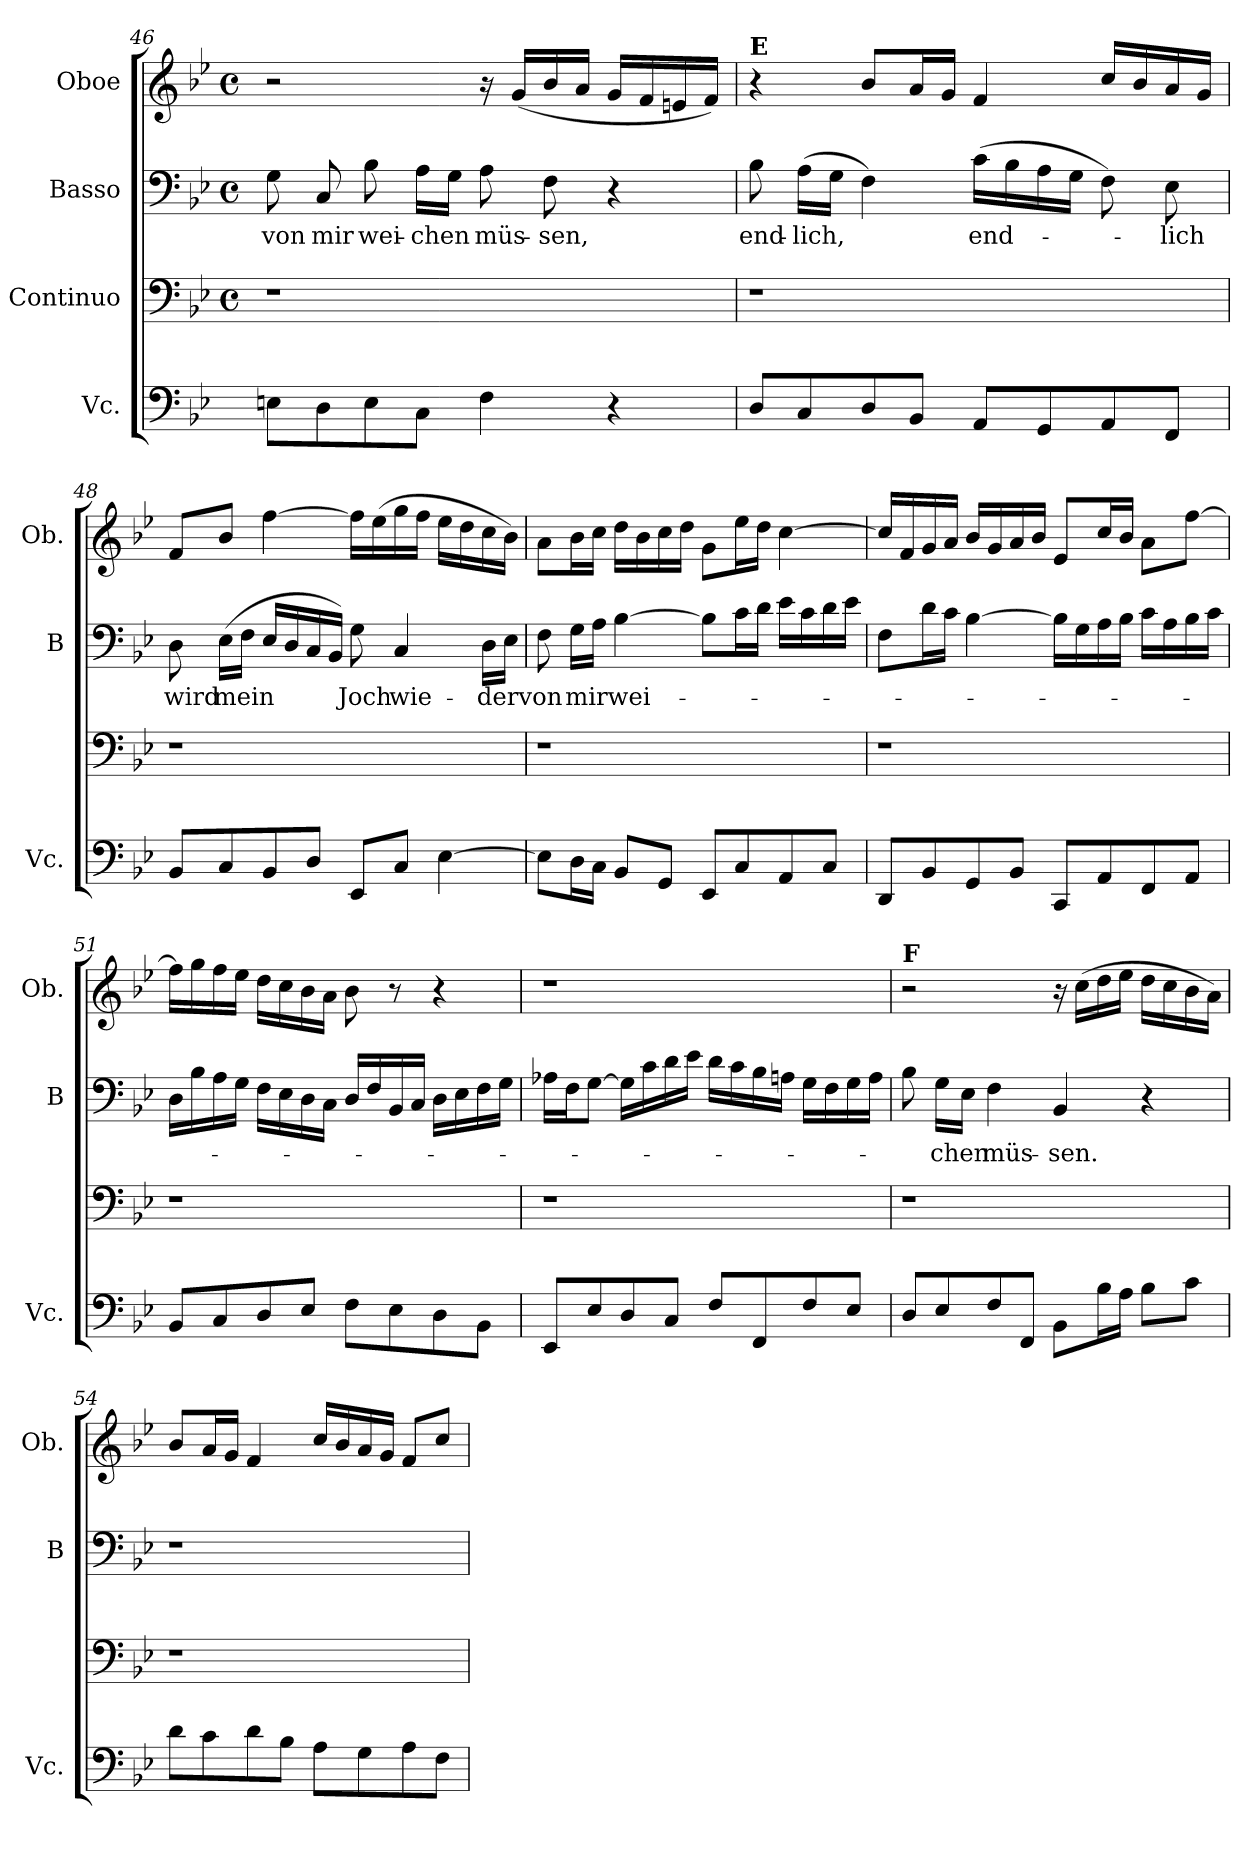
**kern	**kern	**kern	**text	**kern
*part4	*part3	*part2	*part2	*part1
*staff4	*staff3	*staff2	*staff2	*staff1
*I"Vc.	*I"Continuo	*I"Basso	*	*I"Oboe
*I'Vc.	*	*I'B	*	*I'Ob.
*clefF4	*clefF4	*clefF4	*	*clefG2
*k[b-e-]	*k[b-e-]	*k[b-e-]	*	*k[b-e-]
*B-:	*B-:	*B-:	*	*B-:
*	*M4/4	*M4/4	*	*M4/4
*	*met(c)	*met(c)	*	*met(c)
=46	=46	=46	=46	=46
!	!	!	!LO:LY:b	!
8En\L	1r	8G\	von	2r
!	!	!	!LO:LY:b	!
8D\	.	8C/	mir	.
!	!	!	!LO:LY:b	!
8E\	.	8B-\	wei-	.
!	!	!	!LO:LY:b	!
8C\J	.	16A\LL	-chen	.
.	.	16G\JJ	.	.
!	!	!	!LO:LY:b	!
4F\	.	8A\	müs-	16ra
.	.	.	.	(<16g/LL
!	!	!	!LO:LY:b	!
.	.	8F\	-sen,	16b-/
.	.	.	.	16a/JJ
4r	.	4r	.	16g/LL
.	.	.	.	16f/
.	.	.	.	16en/
.	.	.	.	16f/JJ)
!!LO:LB:g=z
=47	=47	=47	=47	=47
!	!	!	!	!LO:TX:a:B:t=E
!	!	!	!LO:LY:b	!
8D/L	1r	8B-\	end-	4r
!	!	!	!LO:LY:b	!
8C/	.	(>16A\LL	-lich,	.
.	.	16G\JJ	.	.
8D/	.	4F\)	.	8b-/L
8BB-/J	.	.	.	16a/L
.	.	.	.	16g/JJ
!	!	!	!LO:LY:b	!
8AA/L	.	(>16c\LL	end-	4f/
.	.	16B-\	.	.
8GG/	.	16A\	.	.
.	.	16G\JJ	.	.
8AA/	.	8F\)	.	16cc/LL
.	.	.	.	16b-/
!	!	!	!LO:LY:b	!
8FF/J	.	8E-\	-lich	16a/
.	.	.	.	16g/JJ
=48	=48	=48	=48	=48
!	!	!	!LO:LY:b	!
8BB-/L	1r	8D\	wird	8f/L
!	!	!	!LO:LY:b	!
8C/	.	(>16E-\LL	mein	8b-/J
.	.	16F\JJ	.	.
8BB-/	.	16E-/LL	.	[>4ff\
.	.	16D/	.	.
8D/J	.	16C/	.	.
.	.	16BB-/JJ)	.	.
!	!	!	!LO:LY:b	!
8EE-/L	.	8G\	Joch	16ff\LL]
.	.	.	.	(>16ee-\
!	!	!	!LO:LY:b	!
8C/J	.	4C/	wie-	16gg\
.	.	.	.	16ff\JJ
[>4E-\	.	.	.	16ee-\LL
.	.	.	.	16dd\
!	!	!	!LO:LY:b	!
.	.	16D\LL	-dervon	16cc\
.	.	16E-\JJ	.	16b-\JJ)
=49	=49	=49	=49	=49
8E-\L]	1r	8F\	.	8a\L
!	!	!	!LO:LY:b	!
16D\L	.	16G\LL	mirwei-	16b-\L
16C\JJ	.	16A\JJ	.	16cc\JJ
8BB-/L	.	[>4B-\	.	16dd\LL
.	.	.	.	16b-\
8GG/J	.	.	.	16cc\
.	.	.	.	16dd\JJ
8EE-/L	.	8B-\L]	.	8g\L
8C/	.	16c\L	.	16ee-\L
.	.	16d\JJ	.	16dd\JJ
8AA/	.	16e-\LL	.	[>4cc\
.	.	16c\	.	.
8C/J	.	16d\	.	.
.	.	16e-\JJ	.	.
!!LO:PB:g=z
=50	=50	=50	=50	=50
8DD/L	1r	8F\L	.	16cc/LL]
.	.	.	.	16f/
8BB-/	.	16d\L	.	16g/
.	.	16c\JJ	.	16a/JJ
8GG/	.	[>4B-\	.	16b-/LL
.	.	.	.	16g/
8BB-/J	.	.	.	16a/
.	.	.	.	16b-/JJ
8CC/L	.	16B-\LL]	.	8e-/L
.	.	16G\	.	.
8AA/	.	16A\	.	16cc/L
.	.	16B-\JJ	.	16b-/JJ
8FF/	.	16c\LL	.	8a\L
.	.	16A\	.	.
8AA/J	.	16B-\	.	[>8ff\J
.	.	16c\JJ	.	.
=51	=51	=51	=51	=51
8BB-/L	1r	16D\LL	.	16ff\LL]
.	.	16B-\	.	16gg\
8C/	.	16A\	.	16ff\
.	.	16G\JJ	.	16ee-\JJ
8D/	.	16F\LL	.	16dd\LL
.	.	16E-\	.	16cc\
8E-/J	.	16D\	.	16b-\
.	.	16C\JJ	.	16a\JJ
8F\L	.	16D/LL	.	8b-\
.	.	16F/	.	.
8E-\	.	16BB-/	.	8r
.	.	16C/JJ	.	.
8D\	.	16D\LL	.	4r
.	.	16E-\	.	.
8BB-\J	.	16F\	.	.
.	.	16G\JJ	.	.
!!LO:LB:g=z
=52	=52	=52	=52	=52
8EE-/L	1r	16A-X\LL	.	1r
.	.	16F\J	.	.
8E-/	.	[>8G\J	.	.
8D/	.	16G\LL]	.	.
.	.	16c\	.	.
8C/J	.	16d\	.	.
.	.	16e-\JJ	.	.
8F/L	.	16d\LL	.	.
.	.	16c\	.	.
8FF/	.	16B-\	.	.
.	.	16An\JJ	.	.
8F/	.	16G\LL	.	.
.	.	16F\	.	.
8E-/J	.	16G\	.	.
.	.	16A\JJ	.	.
=53	=53	=53	=53	=53
!	!	!	!	!LO:TX:a:B:t=F
8D/L	1r	8B-\	.	2r
!	!	!	!LO:LY:b	!
8E-/	.	16G\LL	-chen	.
.	.	16E-\JJ	.	.
!	!	!	!LO:LY:b	!
8F/	.	4F\	müs-	.
8FF/J	.	.	.	.
!	!	!	!LO:LY:b	!
8BB-\L	.	4BB-/	-sen.	16ra
.	.	.	.	(>16cc\LL
16B-\L	.	.	.	16dd\
16A\JJ	.	.	.	16ee-\JJ
8B-\L	.	4r	.	16dd\LL
.	.	.	.	16cc\
8c\J	.	.	.	16b-\
.	.	.	.	16a\JJ)
=54	=54	=54	=54	=54
8d\L	1r	1r	.	8b-/L
8c\	.	.	.	16a/L
.	.	.	.	16g/JJ
8d\	.	.	.	4f/
8B-\J	.	.	.	.
8A\L	.	.	.	16cc/LL
.	.	.	.	16b-/
8G\	.	.	.	16a/
.	.	.	.	16g/JJ
8A\	.	.	.	8f/L
8F\J	.	.	.	8cc/J
=	=	=	=	=
*-	*-	*-	*-	*-
